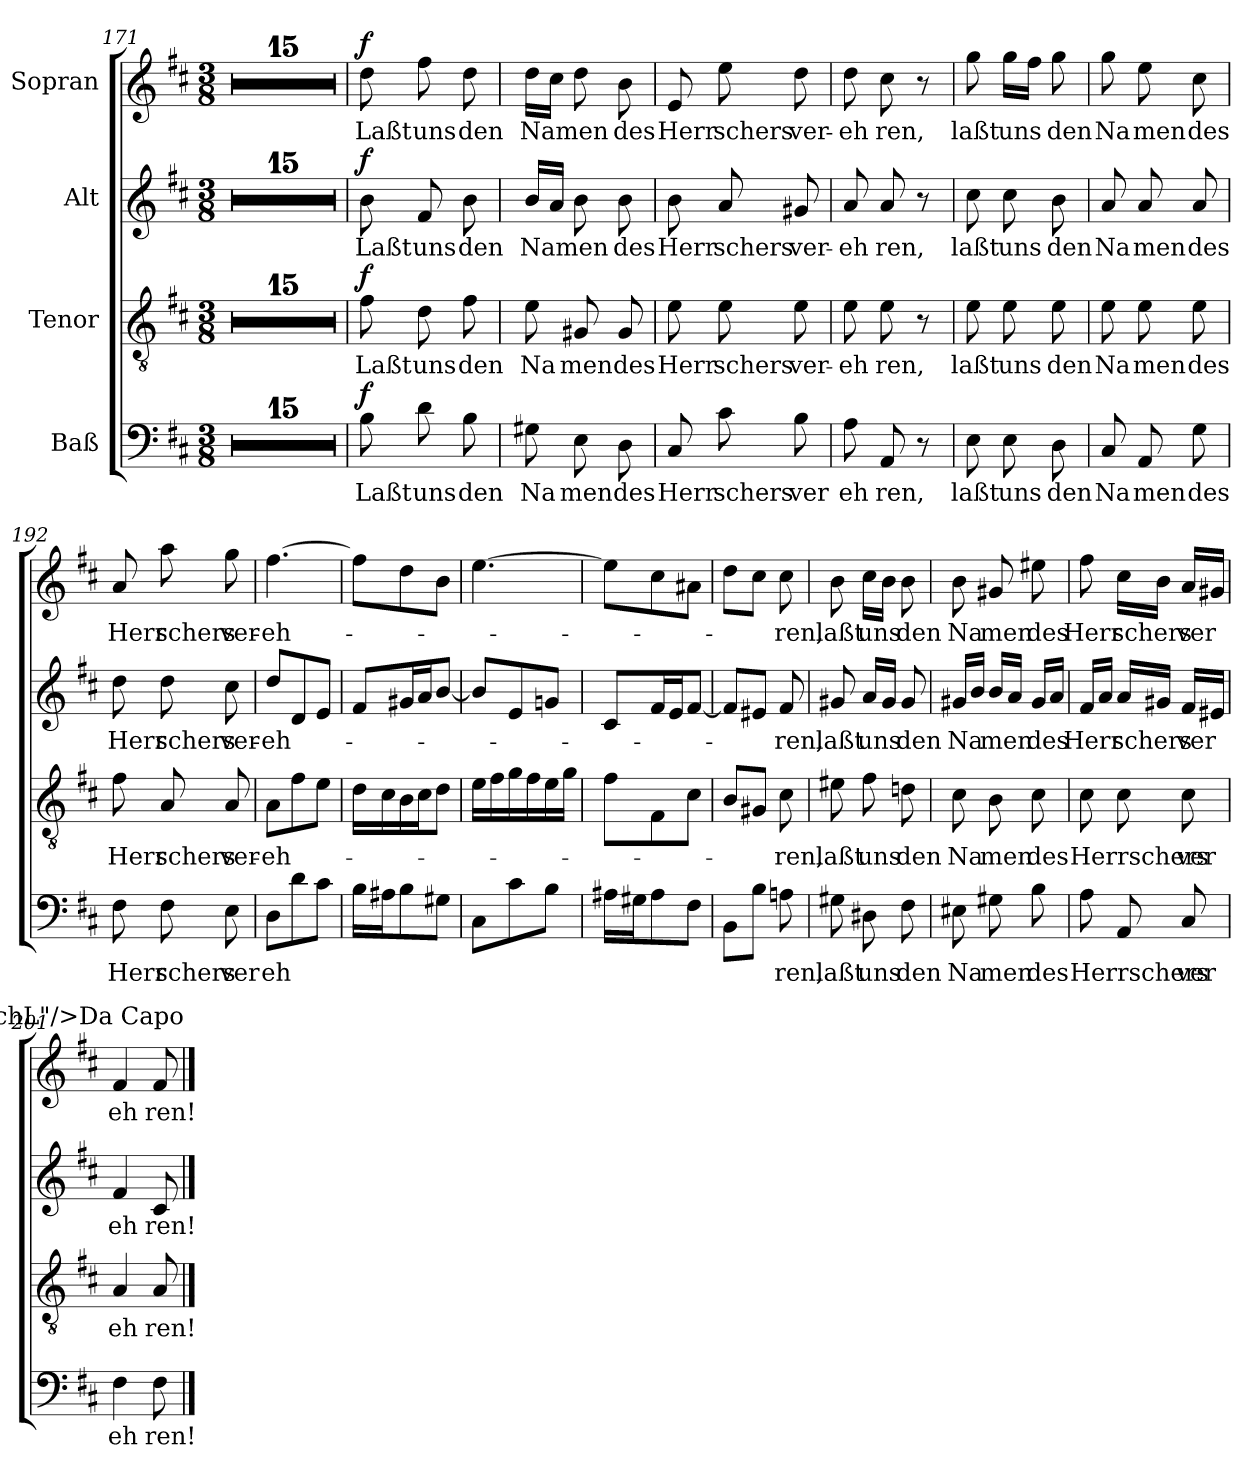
**kern	**text	**dynam	**kern	**text	**dynam	**kern	**text	**dynam	**kern	**text	**dynam
*part4	*part4	*part4	*part3	*part3	*part3	*part2	*part2	*part2	*part1	*part1	*part1
*staff4	*staff4	*staff4	*staff3	*staff3	*staff3	*staff2	*staff2	*staff2	*staff1	*staff1	*staff1
*I"Baß	*	*	*I"Tenor	*	*	*I"Alt	*	*	*I"Sopran	*	*
*clefF4	*	*	*clefGv2	*	*	*clefG2	*	*	*clefG2	*	*
*k[f#c#]	*	*	*k[f#c#]	*	*	*k[f#c#]	*	*	*k[f#c#]	*	*
*D:	*	*	*D:	*	*	*D:	*	*	*D:	*	*
*M3/8	*	*	*M3/8	*	*	*M3/8	*	*	*M3/8	*	*
=171	=171	=171	=171	=171	=171	=171	=171	=171	=171	=171	=171
4.ryy	.	.	4.ryy	.	.	4.ryy	.	.	4.ryy	.	.
=172	=172	=172	=172	=172	=172	=172	=172	=172	=172	=172	=172
4.ryy	.	.	4.ryy	.	.	4.ryy	.	.	4.ryy	.	.
=173	=173	=173	=173	=173	=173	=173	=173	=173	=173	=173	=173
4.ryy	.	.	4.ryy	.	.	4.ryy	.	.	4.ryy	.	.
=174	=174	=174	=174	=174	=174	=174	=174	=174	=174	=174	=174
4.ryy	.	.	4.ryy	.	.	4.ryy	.	.	4.ryy	.	.
=175	=175	=175	=175	=175	=175	=175	=175	=175	=175	=175	=175
4.ryy	.	.	4.ryy	.	.	4.ryy	.	.	4.ryy	.	.
=176	=176	=176	=176	=176	=176	=176	=176	=176	=176	=176	=176
4.ryy	.	.	4.ryy	.	.	4.ryy	.	.	4.ryy	.	.
=177	=177	=177	=177	=177	=177	=177	=177	=177	=177	=177	=177
4.ryy	.	.	4.ryy	.	.	4.ryy	.	.	4.ryy	.	.
=178	=178	=178	=178	=178	=178	=178	=178	=178	=178	=178	=178
4.ryy	.	.	4.ryy	.	.	4.ryy	.	.	4.ryy	.	.
=179	=179	=179	=179	=179	=179	=179	=179	=179	=179	=179	=179
4.ryy	.	.	4.ryy	.	.	4.ryy	.	.	4.ryy	.	.
=180	=180	=180	=180	=180	=180	=180	=180	=180	=180	=180	=180
4.ryy	.	.	4.ryy	.	.	4.ryy	.	.	4.ryy	.	.
=181	=181	=181	=181	=181	=181	=181	=181	=181	=181	=181	=181
4.ryy	.	.	4.ryy	.	.	4.ryy	.	.	4.ryy	.	.
=182	=182	=182	=182	=182	=182	=182	=182	=182	=182	=182	=182
4.ryy	.	.	4.ryy	.	.	4.ryy	.	.	4.ryy	.	.
=183	=183	=183	=183	=183	=183	=183	=183	=183	=183	=183	=183
4.ryy	.	.	4.ryy	.	.	4.ryy	.	.	4.ryy	.	.
=184	=184	=184	=184	=184	=184	=184	=184	=184	=184	=184	=184
4.ryy	.	.	4.ryy	.	.	4.ryy	.	.	4.ryy	.	.
=185	=185	=185	=185	=185	=185	=185	=185	=185	=185	=185	=185
4.ryy	.	.	4.ryy	.	.	4.ryy	.	.	4.ryy	.	.
=186	=186	=186	=186	=186	=186	=186	=186	=186	=186	=186	=186
!	!LO:LY:b	!LO:DY:a	!	!LO:LY:b	!LO:DY:a	!	!LO:LY:b	!LO:DY:a	!	!LO:LY:b	!LO:DY:a
8B\	Laßt	f	8f#\	Laßt	f	8b\	Laßt	f	8dd\	Laßt	f
!	!LO:LY:b	!	!	!LO:LY:b	!	!	!LO:LY:b	!	!	!LO:LY:b	!
8d\	uns	.	8d\	uns	.	8f#/	uns	.	8ff#\	uns	.
!	!LO:LY:b	!	!	!LO:LY:b	!	!	!LO:LY:b	!	!	!LO:LY:b	!
8B\	den	.	8f#\	den	.	8b\	den	.	8dd\	den	.
=187	=187	=187	=187	=187	=187	=187	=187	=187	=187	=187	=187
!	!LO:LY:b	!	!	!LO:LY:b	!	!	!LO:LY:b	!	!	!LO:LY:b	!
8G#X\	Na	.	8e\	Na	.	16b/LL	Namen	.	16dd\LL	Namen	.
.	.	.	.	.	.	16a/JJ	.	.	16cc#\JJ	.	.
!	!LO:LY:b	!	!	!LO:LY:b	!	!	!	!	!	!	!
8E\	men	.	8G#X/	men	.	8b\	.	.	8dd\	.	.
!	!LO:LY:b	!	!	!LO:LY:b	!	!	!LO:LY:b	!	!	!LO:LY:b	!
8D\	des	.	8G#/	des	.	8b\	des	.	8b\	des	.
!!LO:PB:g=z
=188	=188	=188	=188	=188	=188	=188	=188	=188	=188	=188	=188
!	!LO:LY:b	!	!	!LO:LY:b	!	!	!LO:LY:b	!	!	!LO:LY:b	!
8C#/	Herr	.	8e\	Herr	.	8b\	Herr	.	8e/	Herr	.
!	!LO:LY:b	!	!	!LO:LY:b	!	!	!LO:LY:b	!	!	!LO:LY:b	!
8c#\	schers	.	8e\	schers	.	8a/	schers	.	8ee\	schers	.
!	!LO:LY:b	!	!	!LO:LY:b	!	!	!LO:LY:b	!	!	!LO:LY:b	!
8B\	ver	.	8e\	ver-	.	8g#X/	ver-	.	8dd\	ver-	.
=189	=189	=189	=189	=189	=189	=189	=189	=189	=189	=189	=189
!	!LO:LY:b	!	!	!LO:LY:b	!	!	!LO:LY:b	!	!	!LO:LY:b	!
8A\	eh	.	8e\	-eh	.	8a/	-eh	.	8dd\	-eh	.
!	!LO:LY:b	!	!	!LO:LY:b	!	!	!LO:LY:b	!	!	!LO:LY:b	!
8AA/	ren,	.	8e\	ren,	.	8a/	ren,	.	8cc#\	ren,	.
8r	.	.	8r	.	.	8r	.	.	8r	.	.
=190	=190	=190	=190	=190	=190	=190	=190	=190	=190	=190	=190
!	!LO:LY:b	!	!	!LO:LY:b	!	!	!LO:LY:b	!	!	!LO:LY:b	!
8E\	laßt	.	8e\	laßt	.	8cc#\	laßt	.	8gg\	laßt	.
!	!LO:LY:b	!	!	!LO:LY:b	!	!	!LO:LY:b	!	!	!LO:LY:b	!
8E\	uns	.	8e\	uns	.	8cc#\	uns	.	16gg\LL	uns	.
.	.	.	.	.	.	.	.	.	16ff#\JJ	.	.
!	!LO:LY:b	!	!	!LO:LY:b	!	!	!LO:LY:b	!	!	!LO:LY:b	!
8D\	den	.	8e\	den	.	8b\	den	.	8gg\	den	.
=191	=191	=191	=191	=191	=191	=191	=191	=191	=191	=191	=191
!	!LO:LY:b	!	!	!LO:LY:b	!	!	!LO:LY:b	!	!	!LO:LY:b	!
8C#/	Na	.	8e\	Na	.	8a/	Na	.	8gg\	Na	.
!	!LO:LY:b	!	!	!LO:LY:b	!	!	!LO:LY:b	!	!	!LO:LY:b	!
8AA/	men	.	8e\	men	.	8a/	men	.	8ee\	men	.
!	!LO:LY:b	!	!	!LO:LY:b	!	!	!LO:LY:b	!	!	!LO:LY:b	!
8G\	des	.	8e\	des	.	8a/	des	.	8cc#\	des	.
=192	=192	=192	=192	=192	=192	=192	=192	=192	=192	=192	=192
!	!LO:LY:b	!	!	!LO:LY:b	!	!	!LO:LY:b	!	!	!LO:LY:b	!
8F#\	Herr	.	8f#\	Herr	.	8dd\	Herr	.	8a/	Herr	.
!	!LO:LY:b	!	!	!LO:LY:b	!	!	!LO:LY:b	!	!	!LO:LY:b	!
8F#\	schers	.	8A/	schers	.	8dd\	schers	.	8aa\	schers	.
!	!LO:LY:b	!	!	!LO:LY:b	!	!	!LO:LY:b	!	!	!LO:LY:b	!
8E\	ver	.	8A/	ver-	.	8cc#\	ver-	.	8gg\	ver-	.
=193	=193	=193	=193	=193	=193	=193	=193	=193	=193	=193	=193
!	!LO:LY:b	!	!	!LO:LY:b	!	!	!LO:LY:b	!	!	!LO:LY:b	!
8D\L	eh	.	8A\L	-eh-	.	8dd/L	-eh-	.	[>4.ff#\	-eh-	.
8d\	.	.	8f#\	.	.	8d/	.	.	.	.	.
8c#\J	.	.	8e\J	.	.	8e/J	.	.	.	.	.
=194	=194	=194	=194	=194	=194	=194	=194	=194	=194	=194	=194
16B\LL	.	.	16d\LL	.	.	8f#/L	.	.	8ff#\L]	.	.
16A#X\J	.	.	16c#\	.	.	.	.	.	.	.	.
8B\	.	.	16B\	.	.	16g#X/L	.	.	8dd\	.	.
.	.	.	16c#\J	.	.	16a/J	.	.	.	.	.
8G#X\J	.	.	8d\J	.	.	[>8b/J	.	.	8b\J	.	.
!!LO:LB:g=z
=195	=195	=195	=195	=195	=195	=195	=195	=195	=195	=195	=195
8C#\L	.	.	16e\LL	.	.	8b/L]	.	.	[>4.ee\	.	.
.	.	.	16f#\	.	.	.	.	.	.	.	.
8c#\	.	.	16g\	.	.	8e/	.	.	.	.	.
.	.	.	16f#\	.	.	.	.	.	.	.	.
8B\J	.	.	16e\	.	.	8gn/J	.	.	.	.	.
.	.	.	16g\JJ	.	.	.	.	.	.	.	.
=196	=196	=196	=196	=196	=196	=196	=196	=196	=196	=196	=196
16A#X\LL	.	.	8f#\L	.	.	8c#/L	.	.	8ee\L]	.	.
16G#X\J	.	.	.	.	.	.	.	.	.	.	.
8A#\	.	.	8F#\	.	.	16f#/L	.	.	8cc#\	.	.
.	.	.	.	.	.	16e/J	.	.	.	.	.
8F#\J	.	.	8c#\J	.	.	[<8f#/J	.	.	8a#X\J	.	.
=197	=197	=197	=197	=197	=197	=197	=197	=197	=197	=197	=197
8BB\L	.	.	8B/L	.	.	8f#/L]	.	.	8dd\L	.	.
8B\J	.	.	8G#X/J	.	.	8e#X/J	.	.	8cc#\J	.	.
!	!LO:LY:b	!	!	!LO:LY:b	!	!	!LO:LY:b	!	!	!LO:LY:b	!
8An\	ren,	.	8c#\	-ren,	.	8f#/	-ren,	.	8cc#\	-ren,	.
=198	=198	=198	=198	=198	=198	=198	=198	=198	=198	=198	=198
!	!LO:LY:b	!	!	!LO:LY:b	!	!	!LO:LY:b	!	!	!LO:LY:b	!
8G#X\	laßt	.	8e#X\	laßt	.	8g#X/	laßt	.	8b\	laßt	.
!	!LO:LY:b	!	!	!LO:LY:b	!	!	!LO:LY:b	!	!	!LO:LY:b	!
8D#X\	uns	.	8f#\	uns	.	16a/LL	uns	.	16cc#\LL	uns	.
.	.	.	.	.	.	16g#/JJ	.	.	16b\JJ	.	.
!	!LO:LY:b	!	!	!LO:LY:b	!	!	!LO:LY:b	!	!	!LO:LY:b	!
8F#\	den	.	8dn\	den	.	8g#/	den	.	8b\	den	.
=199	=199	=199	=199	=199	=199	=199	=199	=199	=199	=199	=199
!	!LO:LY:b	!	!	!LO:LY:b	!	!	!LO:LY:b	!	!	!LO:LY:b	!
8E#X\	Na	.	8c#\	Na	.	16g#X/LL	Na	.	8b\	Na	.
.	.	.	.	.	.	16b/JJ	.	.	.	.	.
!	!LO:LY:b	!	!	!LO:LY:b	!	!	!LO:LY:b	!	!	!LO:LY:b	!
8G#X\	men	.	8B\	men	.	16b/LL	men	.	8g#X/	men	.
.	.	.	.	.	.	16a/JJ	.	.	.	.	.
!	!LO:LY:b	!	!	!LO:LY:b	!	!	!LO:LY:b	!	!	!LO:LY:b	!
8B\	des	.	8c#\	des	.	16g#/LL	des	.	8ee#X\	des	.
.	.	.	.	.	.	16a/JJ	.	.	.	.	.
=200	=200	=200	=200	=200	=200	=200	=200	=200	=200	=200	=200
!	!LO:LY:b	!	!	!LO:LY:b	!	!	!LO:LY:b	!	!	!LO:LY:b	!
8A\	Herrschers	.	8c#\	Herrschers	.	16f#/LL	Herr	.	8ff#\	Herr	.
.	.	.	.	.	.	16a/JJ	.	.	.	.	.
!	!	!	!	!	!	!	!LO:LY:b	!	!	!LO:LY:b	!
8AA/	.	.	8c#\	.	.	16a/LL	schers	.	16cc#\LL	schers	.
.	.	.	.	.	.	16g#X/JJ	.	.	16b\JJ	.	.
!	!LO:LY:b	!	!	!LO:LY:b	!	!	!LO:LY:b	!	!	!LO:LY:b	!
8C#/	ver	.	8c#\	ver	.	16f#/LL	ver	.	16a/LL	ver	.
.	.	.	.	.	.	16e#X/JJ	.	.	16g#X/JJ	.	.
=201	=201	=201	=201	=201	=201	=201	=201	=201	=201	=201	=201
!	!LO:LY:b	!	!	!LO:LY:b	!	!	!LO:LY:b	!	!	!LO:LY:b	!
4F#\	eh	.	4A/	eh	.	4f#/	eh	.	4f#/	eh	.
!	!LO:LY:b	!	!	!LO:LY:b	!	!	!LO:LY:b	!	!	!LO:LY:b	!
8F#\	ren!	.	8A/	ren!	.	8c#/	ren!	.	8f#/	ren!	.
!	!	!	!	!	!	!	!	!	!LO:TX:a:t=<font size="9"/><font face="CenturySchL"/>Da Capo	!	!
==	==	==	==	==	==	==	==	==	==	==	==
*-	*-	*-	*-	*-	*-	*-	*-	*-	*-	*-	*-
